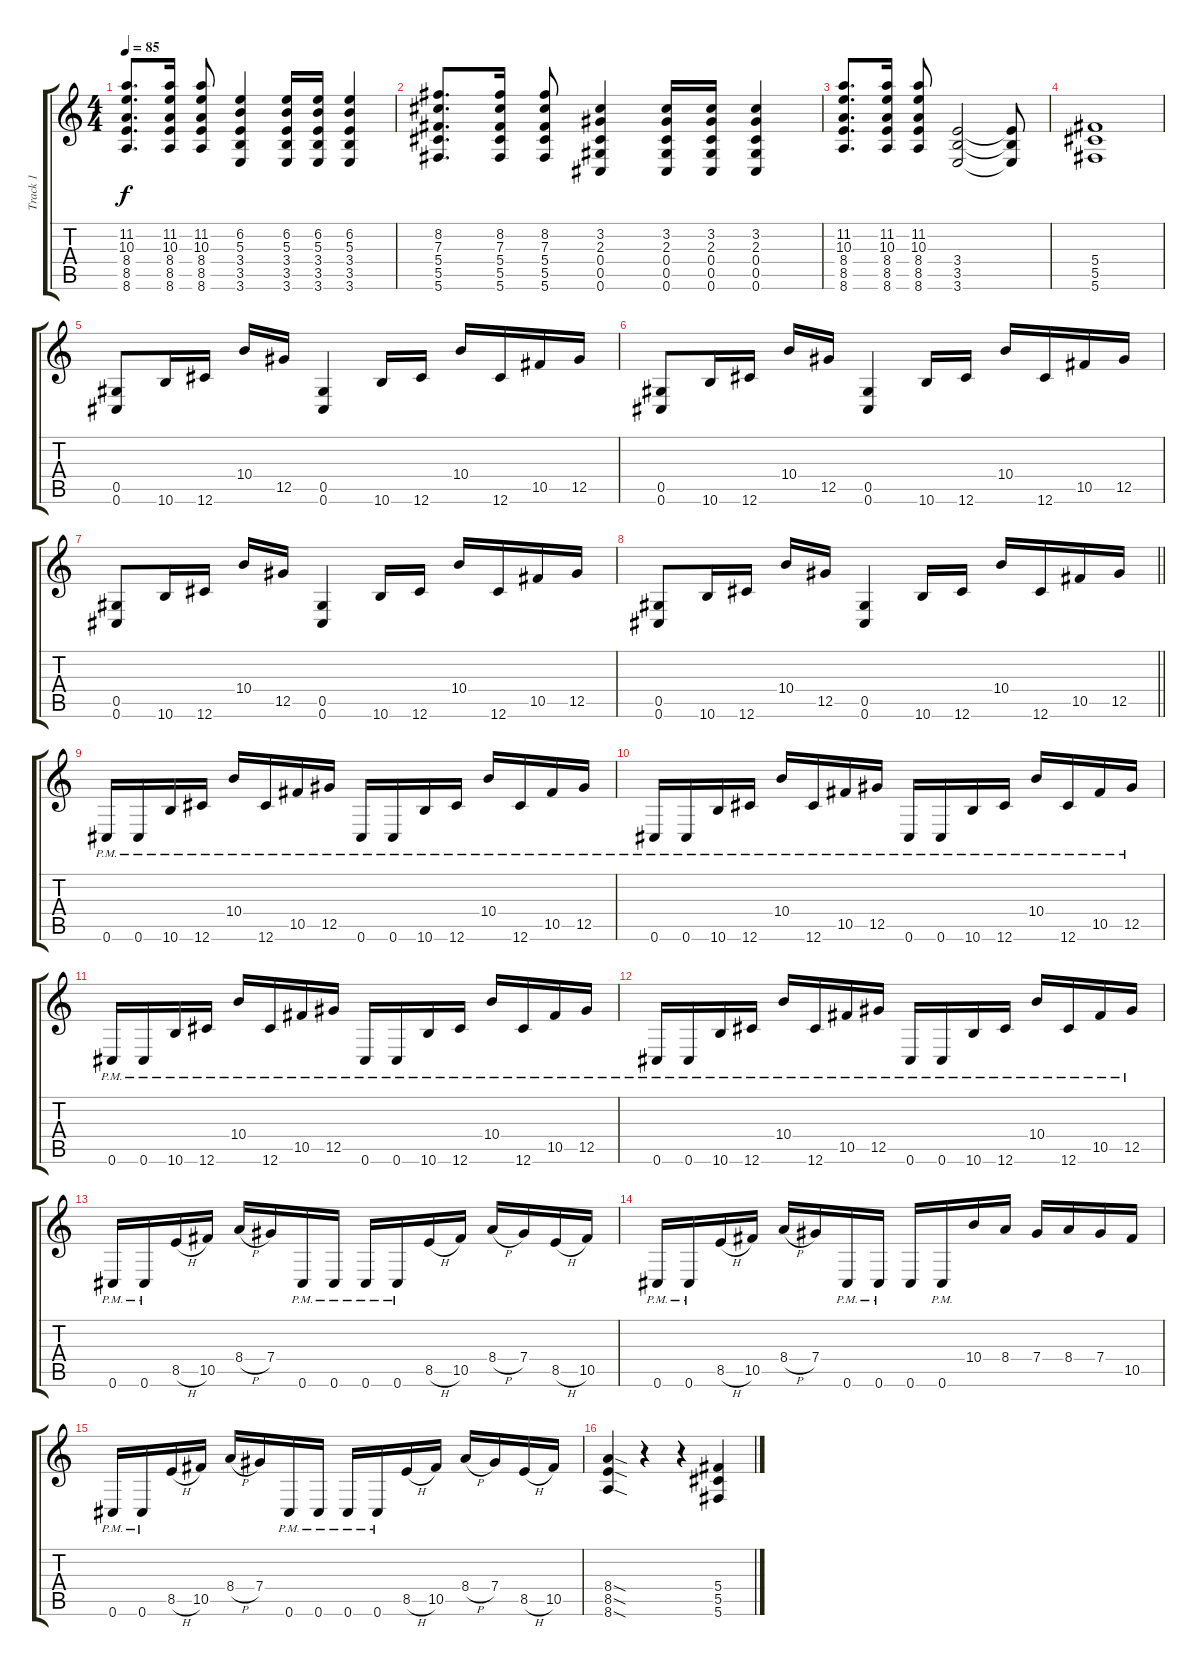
\track ("Track 1" "Track 1") {instrument overdrivenguitar}
\staff {score tabs}
\tuning (Eb4 Bb3 Gb3 Db3 Ab2 Db2) {hide}
\ts (4 4)
\tempo 85
\clef g2
\ks c
(11.2 10.3 8.4 8.5 8.6).8{d dy f instrument acousticguitarsteel} (11.2 10.3 8.4 8.5 8.6).16 (11.2 10.3 8.4 8.5 8.6).8 (6.2 5.3 3.4 3.5 3.6).4 (6.2 5.3 3.4 3.5 3.6).16 (6.2 5.3 3.4 3.5 3.6).16 (6.2 5.3 3.4 3.5 3.6).4 |
(8.2 7.3 5.4 5.5 5.6).8{d} (8.2 7.3 5.4 5.5 5.6).16 (8.2 7.3 5.4 5.5 5.6).8 (3.2 2.3 0.4 0.5 0.6).4 (3.2 2.3 0.4 0.5 0.6).16 (3.2 2.3 0.4 0.5 0.6).16 (3.2 2.3 0.4 0.5 0.6).4 |
(11.2 10.3 8.4 8.5 8.6).8{d instrument acousticguitarsteel} (11.2 10.3 8.4 8.5 8.6).16 (11.2 10.3 8.4 8.5 8.6).8 (3.4 3.5 3.6).2{instrument overdrivenguitar} (3.4{t} 3.5{t} 3.6{t}).8 |
(5.4 5.5 5.6).1 |
(0.5 0.6).8 10.6.16 12.6.16 10.4.16 12.5.16 (0.5 0.6).4 10.6.16 12.6.16 10.4.16 12.6.16 10.5.16 12.5.16 |
(0.5 0.6).8 10.6.16 12.6.16 10.4.16 12.5.16 (0.5 0.6).4 10.6.16 12.6.16 10.4.16 12.6.16 10.5.16 12.5.16 |
(0.5 0.6).8 10.6.16 12.6.16 10.4.16 12.5.16 (0.5 0.6).4 10.6.16 12.6.16 10.4.16 12.6.16 10.5.16 12.5.16 |
\barLineRight lightlight
(0.5 0.6).8 10.6.16 12.6.16 10.4.16 12.5.16 (0.5 0.6).4 10.6.16 12.6.16 10.4.16 12.6.16 10.5.16 12.5.16 |
0.6{pm}.16 0.6{pm}.16 10.6{pm}.16 12.6{pm}.16 10.4{pm}.16 12.6{pm}.16 10.5{pm}.16 12.5{pm}.16 0.6{pm}.16 0.6{pm}.16 10.6{pm}.16 12.6{pm}.16 10.4{pm}.16 12.6{pm}.16 10.5{pm}.16 12.5{pm}.16 |
0.6{pm}.16 0.6{pm}.16 10.6{pm}.16 12.6{pm}.16 10.4{pm}.16 12.6{pm}.16 10.5{pm}.16 12.5{pm}.16 0.6{pm}.16 0.6{pm}.16 10.6{pm}.16 12.6{pm}.16 10.4{pm}.16 12.6{pm}.16 10.5{pm}.16 12.5{pm}.16 |
0.6{pm}.16 0.6{pm}.16 10.6{pm}.16 12.6{pm}.16 10.4{pm}.16 12.6{pm}.16 10.5{pm}.16 12.5{pm}.16 0.6{pm}.16 0.6{pm}.16 10.6{pm}.16 12.6{pm}.16 10.4{pm}.16 12.6{pm}.16 10.5{pm}.16 12.5{pm}.16 |
0.6{pm}.16 0.6{pm}.16 10.6{pm}.16 12.6{pm}.16 10.4{pm}.16 12.6{pm}.16 10.5{pm}.16 12.5{pm}.16 0.6{pm}.16 0.6{pm}.16 10.6{pm}.16 12.6{pm}.16 10.4{pm}.16 12.6{pm}.16 10.5{pm}.16 12.5{pm}.16 |
0.6{pm}.16 0.6{pm}.16 8.5{h}.16 10.5.16 8.4{h}.16 7.4.16 0.6{pm}.16 0.6{pm}.16 0.6{pm}.16 0.6{pm}.16 8.5{h}.16 10.5.16 8.4{h}.16 7.4.16 8.5{h}.16 10.5.16 |
0.6{pm}.16 0.6{pm}.16 8.5{h}.16 10.5.16 8.4{h}.16 7.4.16 0.6{pm}.16 0.6{pm}.16 0.6.16 0.6{pm}.16 10.4.16 8.4.16 7.4.16 8.4.16 7.4.16 10.5.16 |
0.6{pm}.16 0.6{pm}.16 8.5{h}.16 10.5.16 8.4{h}.16 7.4.16 0.6{pm}.16 0.6{pm}.16 0.6{pm}.16 0.6{pm}.16 8.5{h}.16 10.5.16 8.4{h}.16 7.4.16 8.5{h}.16 10.5.16 |
(8.4{sod} 8.5{sod} 8.6{sod}).4 r.4 r.4 (5.4{ss} 5.5{ss} 5.6{ss}).4
